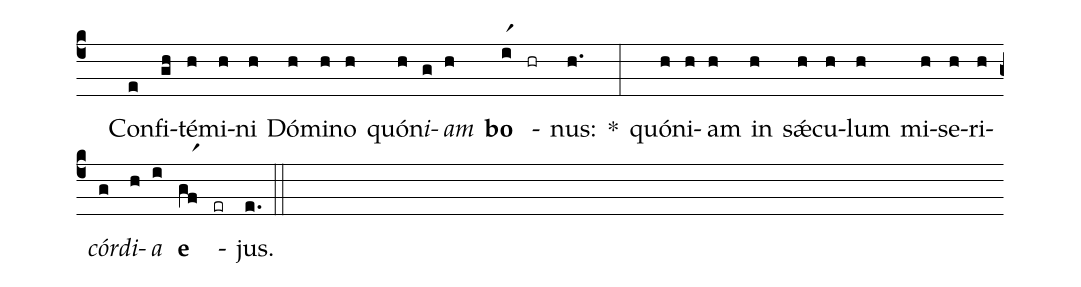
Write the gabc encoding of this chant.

%%
(c4)
( )Con(e)fi(gh)té(h)mi(h)ni(h) Dó(h)mi(h)no(h) quón(h)<i>i</i>(g)<i>am</i>(h) <b>bo</b>(ir1) -(hr) nus:(h.) *(:)
quón(h)i(h)am(h) in(h) sǽ(h)cu(h)lum(h) mi(h)se(h)ri(h)<i>cór</i>(g)<i>di</i>(h)<i>a</i>(i) <b>e</b>(gfr1) -(er) jus.(e.) (::)
